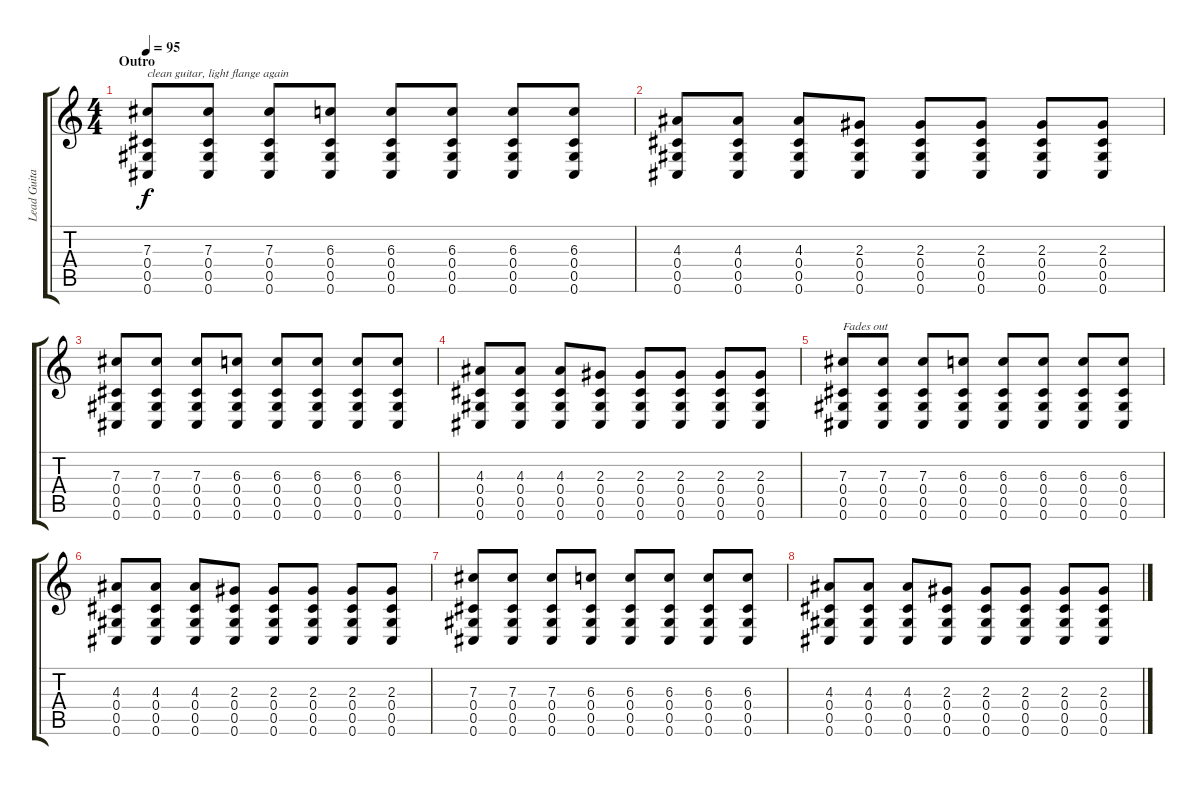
\track ("Lead Guitar" "Lead Guita") {instrument electricguitarjazz}
\staff {score tabs}
\tuning (Eb4 Bb3 Gb3 Db3 Ab2 Db2) {hide}
\ts (4 4)
\section ("" "Outro")
\tempo 95
\clef g2
\ks c
(7.3 0.4 0.5 0.6).8{txt "clean guitar, light flange again" dy f volume 13 instrument electricguitarjazz} (7.3 0.4 0.5 0.6).8 (7.3 0.4 0.5 0.6).8 (6.3 0.4 0.5 0.6).8 (6.3 0.4 0.5 0.6).8 (6.3 0.4 0.5 0.6).8 (6.3 0.4 0.5 0.6).8 (6.3 0.4 0.5 0.6).8 |
(4.3 0.4 0.5 0.6).8 (4.3 0.4 0.5 0.6).8 (4.3 0.4 0.5 0.6).8 (2.3 0.4 0.5 0.6).8 (2.3 0.4 0.5 0.6).8 (2.3 0.4 0.5 0.6).8 (2.3 0.4 0.5 0.6).8 (2.3 0.4 0.5 0.6).8 |
(7.3 0.4 0.5 0.6).8{volume 7} (7.3 0.4 0.5 0.6).8 (7.3 0.4 0.5 0.6).8 (6.3 0.4 0.5 0.6).8 (6.3 0.4 0.5 0.6).8 (6.3 0.4 0.5 0.6).8 (6.3 0.4 0.5 0.6).8 (6.3 0.4 0.5 0.6).8 |
(4.3 0.4 0.5 0.6).8 (4.3 0.4 0.5 0.6).8 (4.3 0.4 0.5 0.6).8 (2.3 0.4 0.5 0.6).8 (2.3 0.4 0.5 0.6).8 (2.3 0.4 0.5 0.6).8 (2.3 0.4 0.5 0.6).8 (2.3 0.4 0.5 0.6).8 |
(7.3 0.4 0.5 0.6).8{txt "Fades out"} (7.3 0.4 0.5 0.6).8 (7.3 0.4 0.5 0.6).8 (6.3 0.4 0.5 0.6).8 (6.3 0.4 0.5 0.6).8 (6.3 0.4 0.5 0.6).8 (6.3 0.4 0.5 0.6).8 (6.3 0.4 0.5 0.6).8 |
(4.3 0.4 0.5 0.6).8 (4.3 0.4 0.5 0.6).8 (4.3 0.4 0.5 0.6).8 (2.3 0.4 0.5 0.6).8 (2.3 0.4 0.5 0.6).8 (2.3 0.4 0.5 0.6).8 (2.3 0.4 0.5 0.6).8 (2.3 0.4 0.5 0.6).8 |
(7.3 0.4 0.5 0.6).8{volume 0} (7.3 0.4 0.5 0.6).8 (7.3 0.4 0.5 0.6).8 (6.3 0.4 0.5 0.6).8 (6.3 0.4 0.5 0.6).8 (6.3 0.4 0.5 0.6).8 (6.3 0.4 0.5 0.6).8 (6.3 0.4 0.5 0.6).8 |
(4.3 0.4 0.5 0.6).8 (4.3 0.4 0.5 0.6).8 (4.3 0.4 0.5 0.6).8 (2.3 0.4 0.5 0.6).8 (2.3 0.4 0.5 0.6).8 (2.3 0.4 0.5 0.6).8 (2.3 0.4 0.5 0.6).8 (2.3 0.4 0.5 0.6).8
